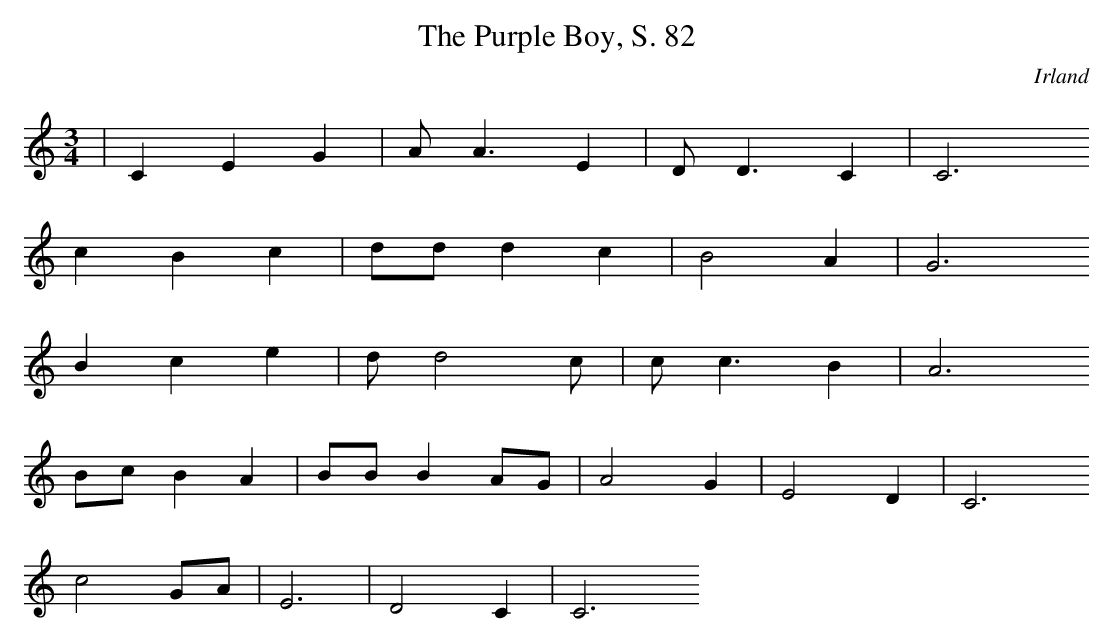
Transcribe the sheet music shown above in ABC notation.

X:1
T: The Purple Boy, S. 82
O: Irland
M: 3/4
L: 1/8
K: C
 | C2E2G2 | AA3E2 | DD3C2 | C6
c2B2c2 | ddd2c2 | B4A2 | G6
B2c2e2 | dd4c | cc3B2 | A6
BcB2A2 | BBB2AG | A4G2 | E4D2 | C6
c4GA | E6 | D4C2 | C6
